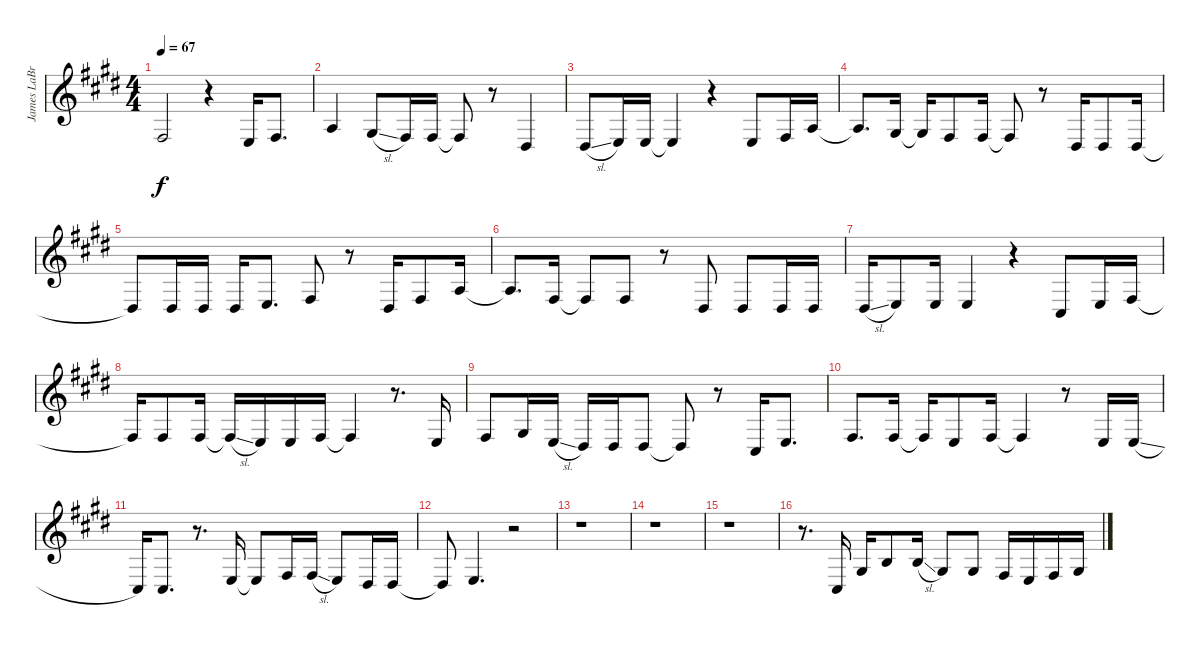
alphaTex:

\track ("James LaBrie - Vocals" "James LaBr") {instrument lead6voice}
\staff {score}
\tuning (E4 B3 G3 D3 A2 E2) {hide}
\ts (4 4)
\tempo 67
\clef g2
\ks e
4.4{t}.2{dy f} r.4 2.4.16 4.4.8{d} |
7.4.4 6.4{sl}.8 4.4.16 4.4.16 4.4{t}.8 r.8 6.5.4 |
6.5{sl}.8 7.5.16 7.5.16 7.5{t}.4 r.4 7.5.8 4.4.16 7.4.16 |
7.4{t}.8{d} 6.4.16 6.4{t}.16 4.4.8 4.4.16 4.4{t}.8 r.8 6.5.16 6.5.8 6.5.16 |
6.5{t}.8 6.5.16 6.5.16 6.5.16 7.5.8{d} 4.4.8 r.8 6.5.16 4.4.8 7.4.16 |
7.4{t}.8{d} 4.4.16 4.4{t}.8 4.4.8 r.8 6.5.8 6.5.8 6.5.16 6.5.16 |
6.5{sl}.16 7.5.8 7.5.16 7.5.4 r.4 4.5.8 7.5.16 4.4.16 |
4.4{t}.16 4.4.8 4.4.16 4.4{sl t}.16 2.4.16 2.4.16 4.4.16 4.4{t}.4 r.8{d} 7.5.16 |
4.4.8 6.4.16 7.5{sl}.16 6.5.16 6.5.16 6.5.8 6.5{t}.8 r.8 4.5.16 7.5.8{d} |
4.4.8{d} 4.4.16 4.4{t}.16 7.5.8 4.4.16 4.4{t}.4 r.8 7.5.16 7.5{sl}.16 |
4.5.16 4.5.8{d} r.8{d} 7.5.16 7.5{t}.8 4.4.16 4.4{sl}.16 2.4.8 6.5.16 6.5.16 |
6.5{t}.8 7.5.4{d} r.2 |
r.1 |
r.1 |
r.1 |
r.8{d} 4.5.16 6.4.16 9.4.8 9.4{sl}.16 6.4.8 6.4.8 9.5.16 7.5.16 9.5.16 6.4.16
